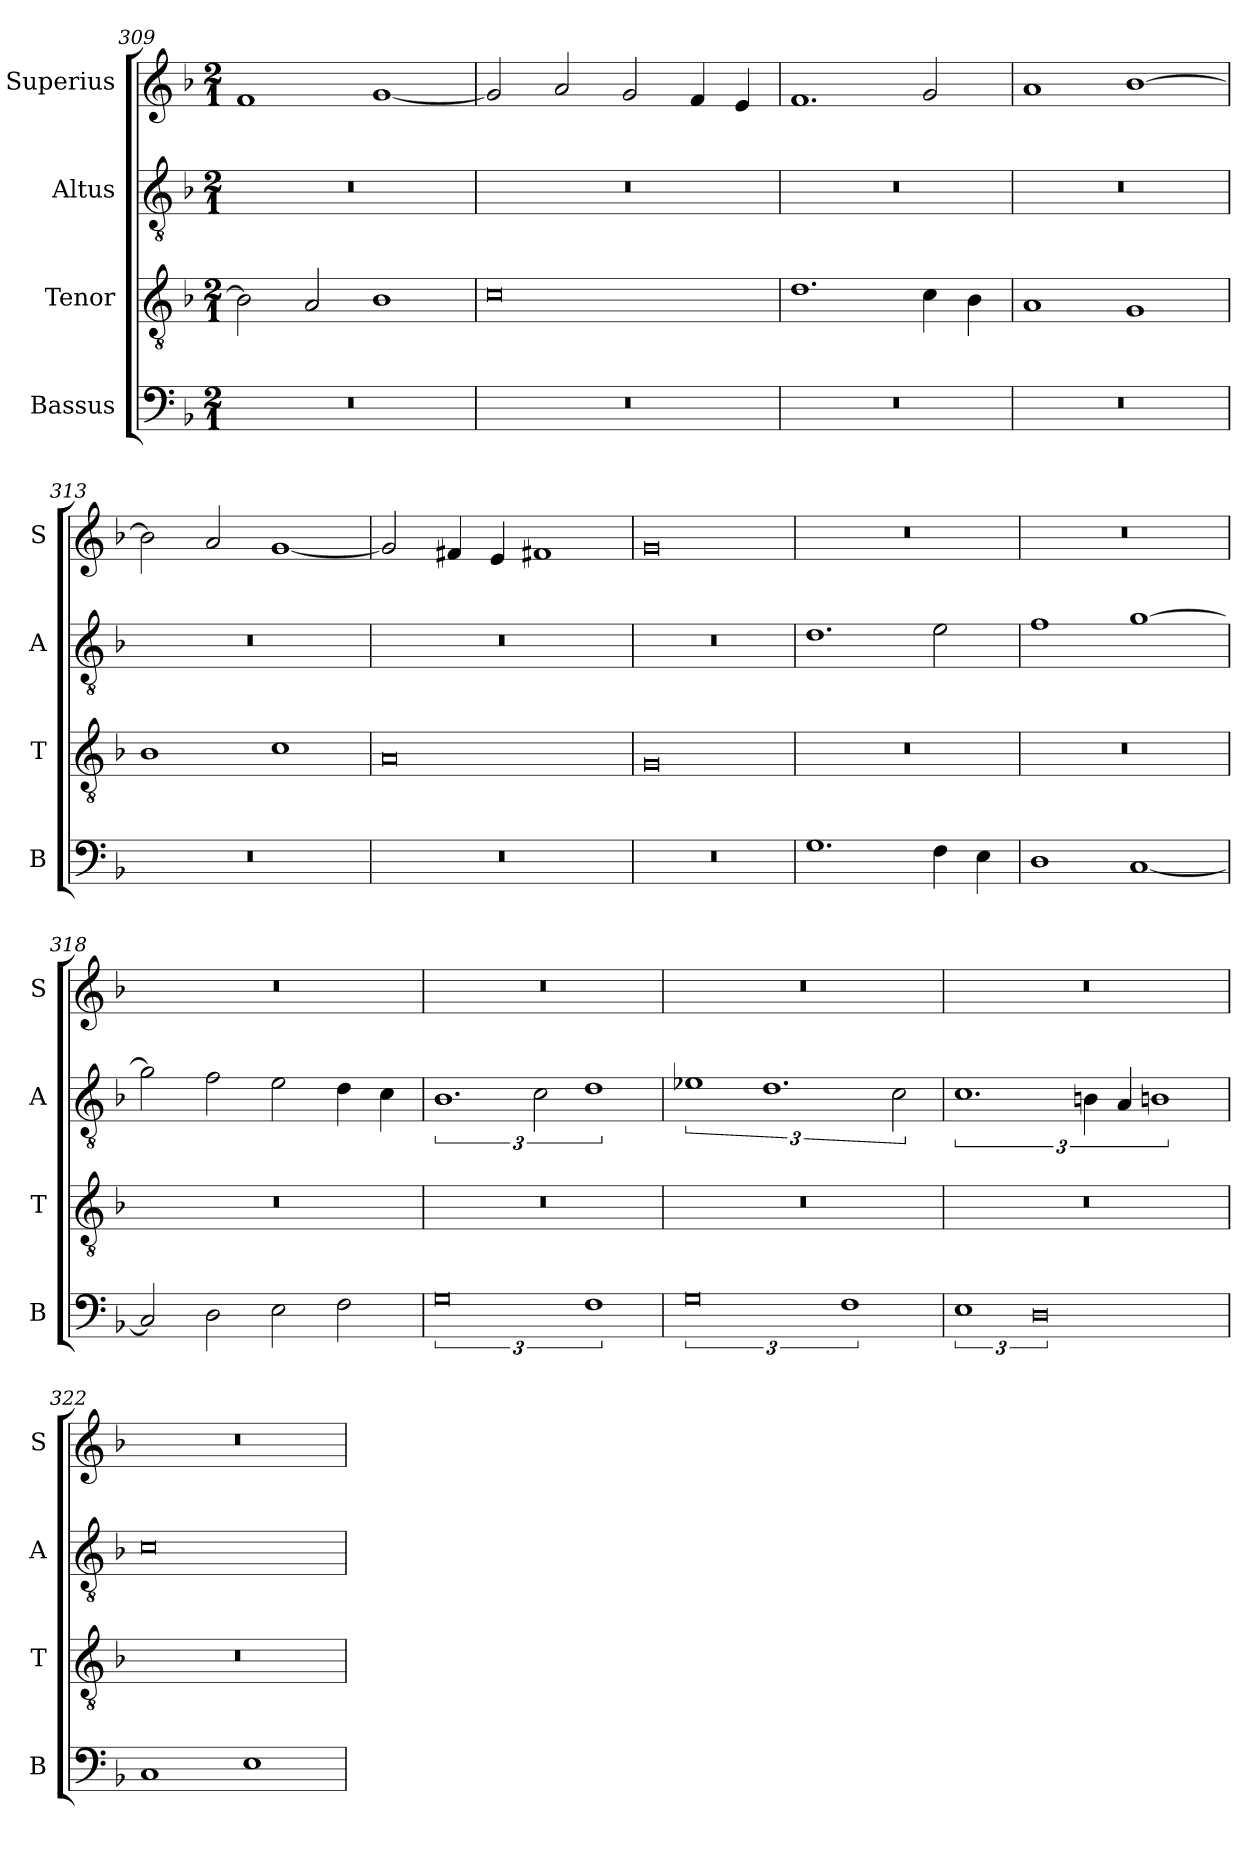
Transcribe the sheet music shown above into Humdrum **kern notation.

**kern	**kern	**kern	**kern
*part4	*part3	*part2	*part1
*staff4	*staff3	*staff2	*staff1
*I"Bassus	*I"Tenor	*I"Altus	*I"Superius
*I'B	*I'T	*I'A	*I'S
*clefF4	*clefGv2	*clefGv2	*clefG2
*k[b-]	*k[b-]	*k[b-]	*k[b-]
*M2/1	*M2/1	*M2/1	*M2/1
=309	=309	=309	=309
0r	2B-\]	0r	1f
.	2A/	.	.
.	1B-	.	[1g
=310	=310	=310	=310
0r	0c	0r	2g/]
.	.	.	2a/
.	.	.	2g/
.	.	.	4f/
.	.	.	4e/
=311	=311	=311	=311
0r	1.d	0r	1.f
.	4c\	.	2g/
.	4B-\	.	.
=312	=312	=312	=312
0r	1A	0r	1a
.	1G	.	[1b-
=313	=313	=313	=313
0r	1B-	0r	2b-\]
.	.	.	2a/
.	1c	.	[1g
=314	=314	=314	=314
0r	0A	0r	2g/]
.	.	.	4f#X/
.	.	.	4e/
.	.	.	1f#X
=315	=315	=315	=315
0r	0G	0r	0g
=316	=316	=316	=316
1.G	0r	1.d	0r
4F\	.	2e\	.
4E\	.	.	.
=317	=317	=317	=317
1D	0r	1f	0r
[1C	.	[1g	.
=318	=318	=318	=318
2C/]	0r	2g\]	0r
2D\	.	2f\	.
2E\	.	2e\	.
2F\	.	4d\	.
.	.	4c\	.
=319	=319	=319	=319
3%4G	0r	3%2.B-	0r
.	.	3c\	.
3%2F	.	3%2d	.
=320	=320	=320	=320
3%4G	0r	3%2e-X	0r
.	.	3%2.d	.
3%2F	.	.	.
.	.	3c\	.
=321	=321	=321	=321
3%2E	0r	3%2.c	0r
3%4D	.	.	.
.	.	6Bn\	.
.	.	6A/	.
.	.	3%2Bn	.
=322	=322	=322	=322
1C	0r	0c	0r
1E	.	.	.
=	=	=	=
*-	*-	*-	*-
